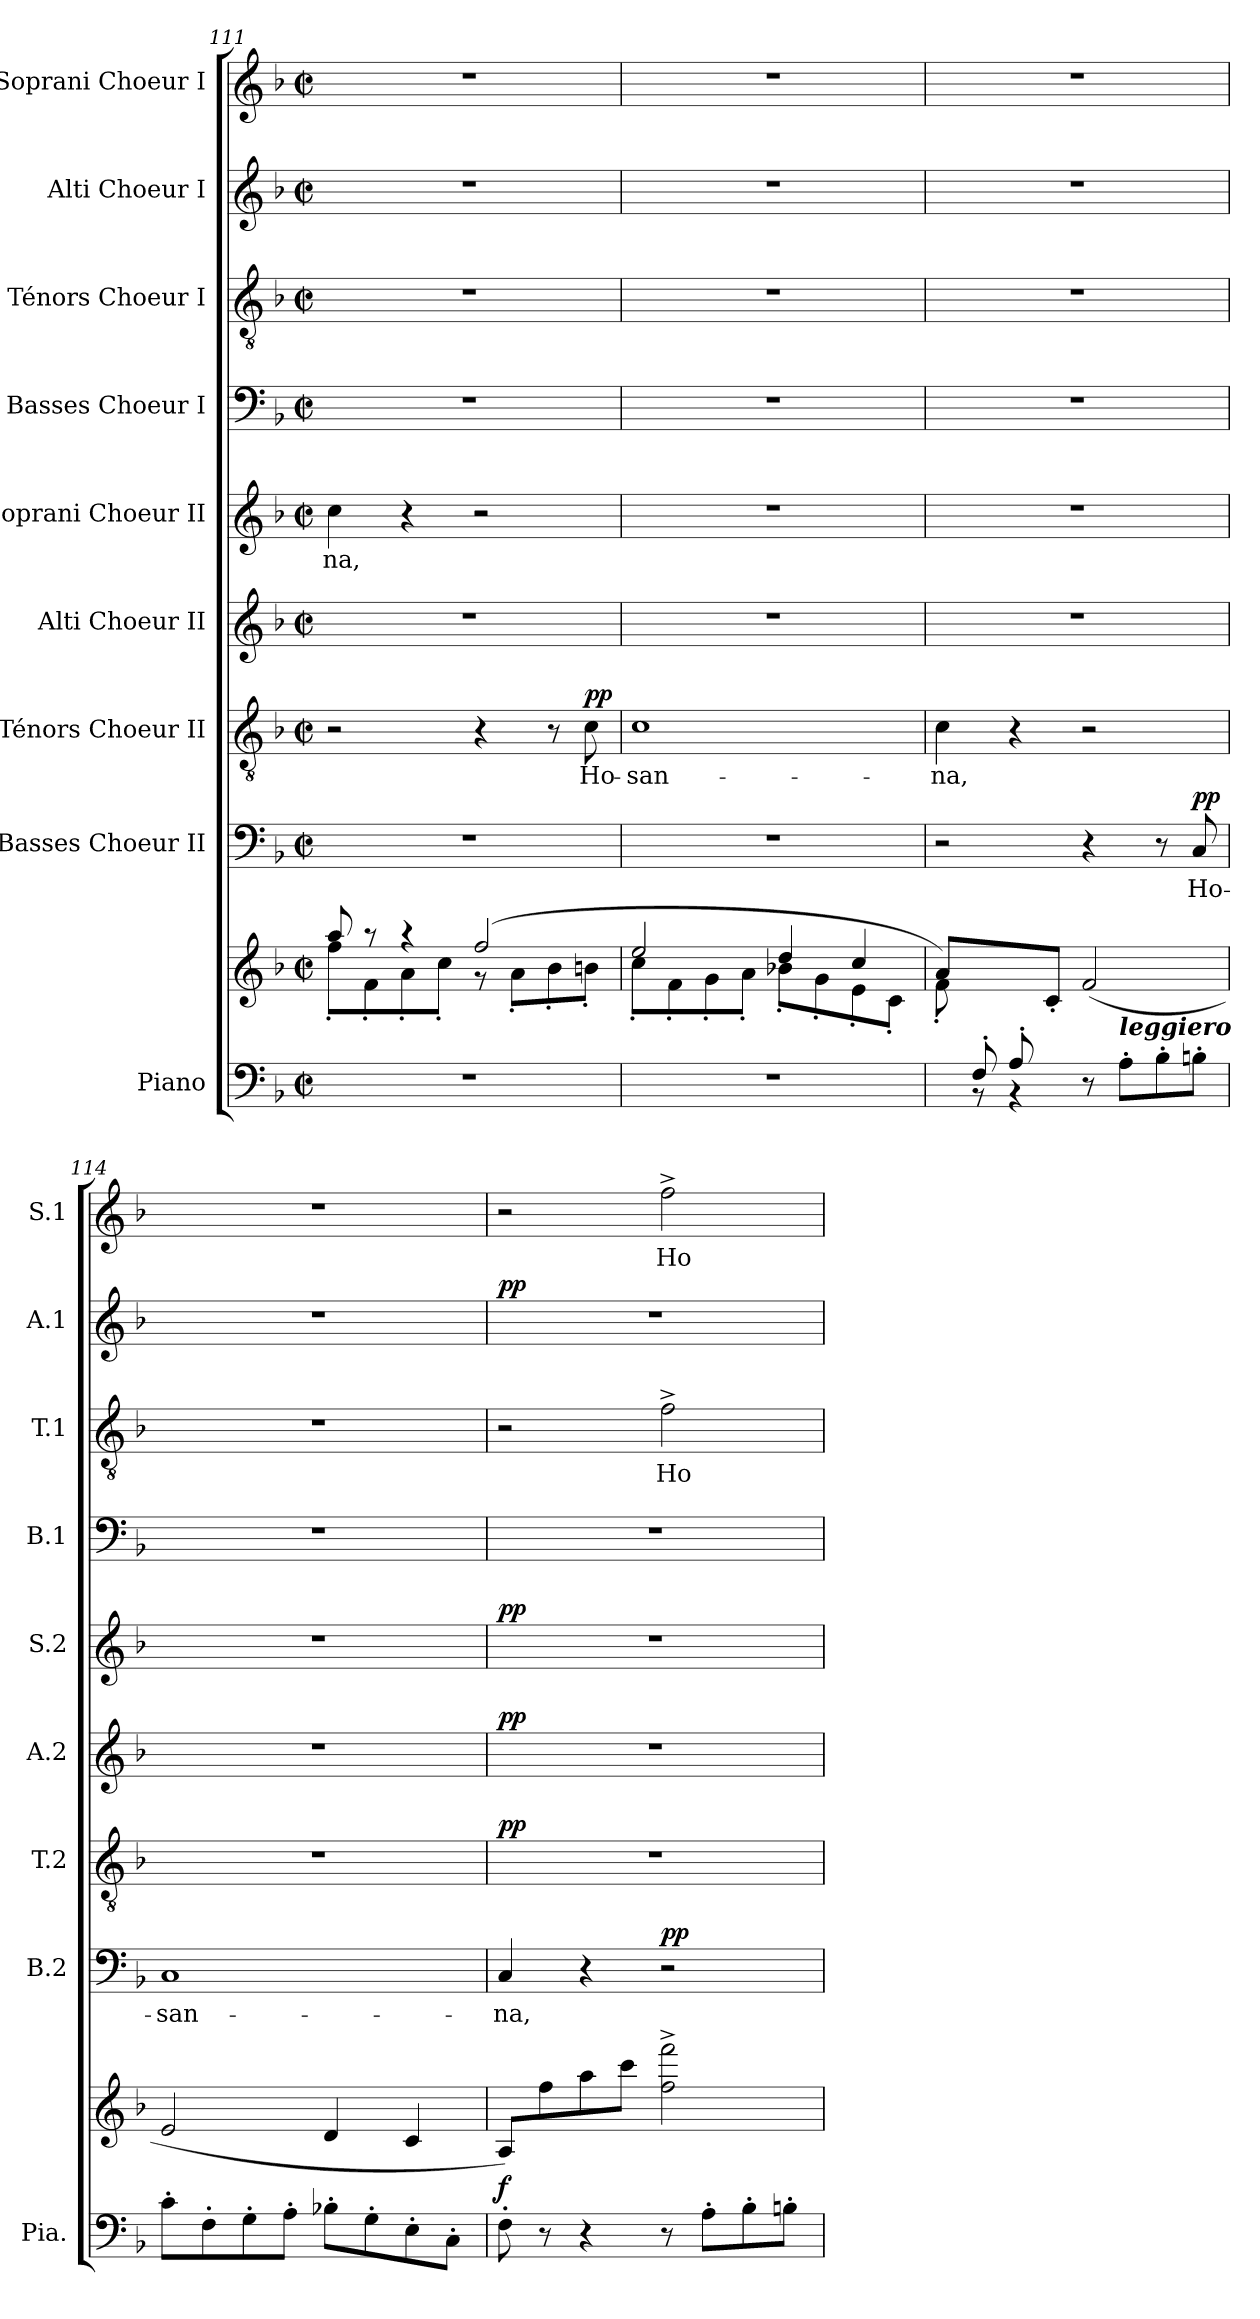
**kern	**kern	**dynam	**kern	**text	**dynam	**kern	**text	**dynam	**kern	**dynam	**kern	**text	**dynam	**kern	**dynam	**kern	**text	**dynam	**kern	**dynam	**kern	**text	**dynam
*part9	*part9	*part9	*part8	*part8	*part8	*part7	*part7	*part7	*part6	*part6	*part5	*part5	*part5	*part4	*part4	*part3	*part3	*part3	*part2	*part2	*part1	*part1	*part1
*staff10	*staff9	*staff9/10	*staff8	*staff8	*staff8	*staff7	*staff7	*staff7	*staff6	*staff6	*staff5	*staff5	*staff5	*staff4	*staff4	*staff3	*staff3	*staff3	*staff2	*staff2	*staff1	*staff1	*staff1
*I"Piano	*	*	*I"Basses Choeur II	*	*	*I"Ténors Choeur II	*	*	*I"Alti Choeur II	*	*I"Soprani Choeur II	*	*	*I"Basses Choeur I	*	*I"Ténors Choeur I	*	*	*I"Alti Choeur I	*	*I"Soprani Choeur I	*	*
*I'Pia.	*	*	*I'B.2	*	*	*I'T.2	*	*	*I'A.2	*	*I'S.2	*	*	*I'B.1	*	*I'T.1	*	*	*I'A.1	*	*I'S.1	*	*
*clefF4	*clefG2	*	*clefF4	*	*	*clefGv2	*	*	*clefG2	*	*clefG2	*	*	*clefF4	*	*clefGv2	*	*	*clefG2	*	*clefG2	*	*
*	*	*	*	*	*	*	*	*	*	*	*	*	*	*	*	*	*	*	*ITrd2c3	*	*	*	*
*k[b-]	*k[b-]	*	*k[b-]	*	*	*k[b-]	*	*	*k[b-]	*	*k[b-]	*	*	*k[b-]	*	*k[b-]	*	*	*k[f#c#]	*	*k[b-]	*	*
*M2/2	*M2/2	*	*M2/2	*	*	*M2/2	*	*	*M2/2	*	*M2/2	*	*	*M2/2	*	*M2/2	*	*	*M2/2	*	*M2/2	*	*
*met(c|)	*met(c|)	*	*met(c|)	*	*	*met(c|)	*	*	*met(c|)	*	*met(c|)	*	*	*met(c|)	*	*met(c|)	*	*	*met(c|)	*	*met(c|)	*	*
=111	=111	=111	=111	=111	=111	=111	=111	=111	=111	=111	=111	=111	=111	=111	=111	=111	=111	=111	=111	=111	=111	=111	=111
*	*^	*	*	*	*	*	*	*	*	*	*	*	*	*	*	*	*	*	*	*	*	*	*
1r	8aa/	8ff'\L	.	1r	.	.	2r	.	.	1r	.	4cc\	-na,	.	1r	.	1r	.	.	1r	.	1r	.	.
.	8r	8f'\	.	.	.	.	.	.	.	.	.	.	.	.	.	.	.	.	.	.	.	.	.	.
.	4r	8a'\	.	.	.	.	.	.	.	.	.	4r	.	.	.	.	.	.	.	.	.	.	.	.
.	.	8cc'\J	.	.	.	.	.	.	.	.	.	.	.	.	.	.	.	.	.	.	.	.	.	.
.	(2ff/	8r	.	.	.	.	4r	.	.	.	.	2r	.	.	.	.	.	.	.	.	.	.	.	.
.	.	8a'\L	.	.	.	.	.	.	.	.	.	.	.	.	.	.	.	.	.	.	.	.	.	.
.	.	8b-'\	.	.	.	.	8r	.	.	.	.	.	.	.	.	.	.	.	.	.	.	.	.	.
!	!	!	!	!	!	!	!	!	!LO:DY:a	!	!	!	!	!	!	!	!	!	!	!	!	!	!	!
.	.	8bn'\J	.	.	.	.	8c\	Ho-	pp	.	.	.	.	.	.	.	.	.	.	.	.	.	.	.
!!LO:PB:g=z
=112	=112	=112	=112	=112	=112	=112	=112	=112	=112	=112	=112	=112	=112	=112	=112	=112	=112	=112	=112	=112	=112	=112	=112	=112
1r	2ee/	8cc'\L	.	1r	.	.	1c	-san-	.	1r	.	1r	.	.	1r	.	1r	.	.	1r	.	1r	.	.
.	.	8f'\	.	.	.	.	.	.	.	.	.	.	.	.	.	.	.	.	.	.	.	.	.	.
.	.	8g'\	.	.	.	.	.	.	.	.	.	.	.	.	.	.	.	.	.	.	.	.	.	.
.	.	8a'\J	.	.	.	.	.	.	.	.	.	.	.	.	.	.	.	.	.	.	.	.	.	.
.	4dd/	8b-X'\L	.	.	.	.	.	.	.	.	.	.	.	.	.	.	.	.	.	.	.	.	.	.
.	.	8g'\	.	.	.	.	.	.	.	.	.	.	.	.	.	.	.	.	.	.	.	.	.	.
.	4cc/	8e'\	.	.	.	.	.	.	.	.	.	.	.	.	.	.	.	.	.	.	.	.	.	.
.	.	8c'\J	.	.	.	.	.	.	.	.	.	.	.	.	.	.	.	.	.	.	.	.	.	.
=113	=113	=113	=113	=113	=113	=113	=113	=113	=113	=113	=113	=113	=113	=113	=113	=113	=113	=113	=113	=113	=113	=113	=113	=113
*^	*	*	*	*	*	*	*	*	*	*	*	*	*	*	*	*	*	*	*	*	*	*	*	*
8ryy	8ryy	8a/L)	8f'\	.	2r	.	.	4c\	-na,	.	1r	.	1r	.	.	1r	.	1r	.	.	1r	.	1r	.	.
8F'/	8rBB	4ryy	2..ryy	.	.	.	.	.	.	.	.	.	.	.	.	.	.	.	.	.	.	.	.	.	.
8A'/	4rBB	.	.	.	.	.	.	4r	.	.	.	.	.	.	.	.	.	.	.	.	.	.	.	.	.
2ryy	.	8c'/J	.	.	.	.	.	.	.	.	.	.	.	.	.	.	.	.	.	.	.	.	.	.	.
.	8r	(2f/	.	.	4r	.	.	2r	.	.	.	.	.	.	.	.	.	.	.	.	.	.	.	.	.
!	!LO:TX:a:Bi:t=leggiero	!	!	!	!	!	!	!	!	!	!	!	!	!	!	!	!	!	!	!	!	!	!	!	!
.	8A'\L	.	.	.	.	.	.	.	.	.	.	.	.	.	.	.	.	.	.	.	.	.	.	.	.
.	8B-'\	.	.	.	8r	.	.	.	.	.	.	.	.	.	.	.	.	.	.	.	.	.	.	.	.
!	!	!	!	!	!	!	!LO:DY:a	!	!	!	!	!	!	!	!	!	!	!	!	!	!	!	!	!	!
8ryy	8Bn'\J	.	.	.	8C/	Ho-	pp	.	.	.	.	.	.	.	.	.	.	.	.	.	.	.	.	.	.
*v	*v	*	*	*	*	*	*	*	*	*	*	*	*	*	*	*	*	*	*	*	*	*	*	*	*
*	*v	*v	*	*	*	*	*	*	*	*	*	*	*	*	*	*	*	*	*	*	*	*	*	*
=114	=114	=114	=114	=114	=114	=114	=114	=114	=114	=114	=114	=114	=114	=114	=114	=114	=114	=114	=114	=114	=114	=114	=114
8c'\L	2e/	.	1C	-san-	.	1r	.	.	1r	.	1r	.	.	1r	.	1r	.	.	1r	.	1r	.	.
8F'\	.	.	.	.	.	.	.	.	.	.	.	.	.	.	.	.	.	.	.	.	.	.	.
8G'\	.	.	.	.	.	.	.	.	.	.	.	.	.	.	.	.	.	.	.	.	.	.	.
8A'\J	.	.	.	.	.	.	.	.	.	.	.	.	.	.	.	.	.	.	.	.	.	.	.
8B-X'\L	4d/	.	.	.	.	.	.	.	.	.	.	.	.	.	.	.	.	.	.	.	.	.	.
8G'\	.	.	.	.	.	.	.	.	.	.	.	.	.	.	.	.	.	.	.	.	.	.	.
8E'\	4c/	.	.	.	.	.	.	.	.	.	.	.	.	.	.	.	.	.	.	.	.	.	.
8C'\J	.	.	.	.	.	.	.	.	.	.	.	.	.	.	.	.	.	.	.	.	.	.	.
=115	=115	=115	=115	=115	=115	=115	=115	=115	=115	=115	=115	=115	=115	=115	=115	=115	=115	=115	=115	=115	=115	=115	=115
!	!	!LO:DY:a=2	!	!	!	!	!	!LO:DY:a	!	!LO:DY:a	!	!	!LO:DY:a	!	!LO:DY:a	!	!	!	!	!	!	!	!
!	!	!	!	!	!	!	!	!	!	!	!	!	!	!	!LO:DY:n=1:a	!	!	!	!	!LO:DY:a	!	!	!
8F'\	8A/L)	f	4C/	-na,	.	1r	.	pp	1r	pp	1r	.	pp	1r	pp ff	2r	.	.	1r	pp	2r	.	.
8r	8ff\	.	.	.	.	.	.	.	.	.	.	.	.	.	.	.	.	.	.	.	.	.	.
4r	8aa\	.	4r	.	.	.	.	.	.	.	.	.	.	.	.	.	.	.	.	.	.	.	.
.	8ccc\J	.	.	.	.	.	.	.	.	.	.	.	.	.	.	.	.	.	.	.	.	.	.
!	!	!	!	!	!LO:DY:a	!	!	!	!	!	!	!	!	!	!	!	!	!LO:DY:a	!	!	!	!	!
!	!	!	!	!	!	!	!	!	!	!	!	!	!	!	!	!	!	!LO:DY:n=1:a	!	!	!	!	!LO:DY:a
!	!	!	!	!	!	!	!	!	!	!	!	!	!	!	!	!	!	!	!	!	!	!	!LO:DY:n=1:a
8r	2ff\^ 2fff\^	.	2r	.	pp	.	.	.	.	.	.	.	.	.	.	2f^\	Ho-	pp ff	.	.	2ff^\	Ho-	pp ff
8A'\L	.	.	.	.	.	.	.	.	.	.	.	.	.	.	.	.	.	.	.	.	.	.	.
8B-'\	.	.	.	.	.	.	.	.	.	.	.	.	.	.	.	.	.	.	.	.	.	.	.
8Bn'\J	.	.	.	.	.	.	.	.	.	.	.	.	.	.	.	.	.	.	.	.	.	.	.
=	=	=	=	=	=	=	=	=	=	=	=	=	=	=	=	=	=	=	=	=	=	=	=
*-	*-	*-	*-	*-	*-	*-	*-	*-	*-	*-	*-	*-	*-	*-	*-	*-	*-	*-	*-	*-	*-	*-	*-
